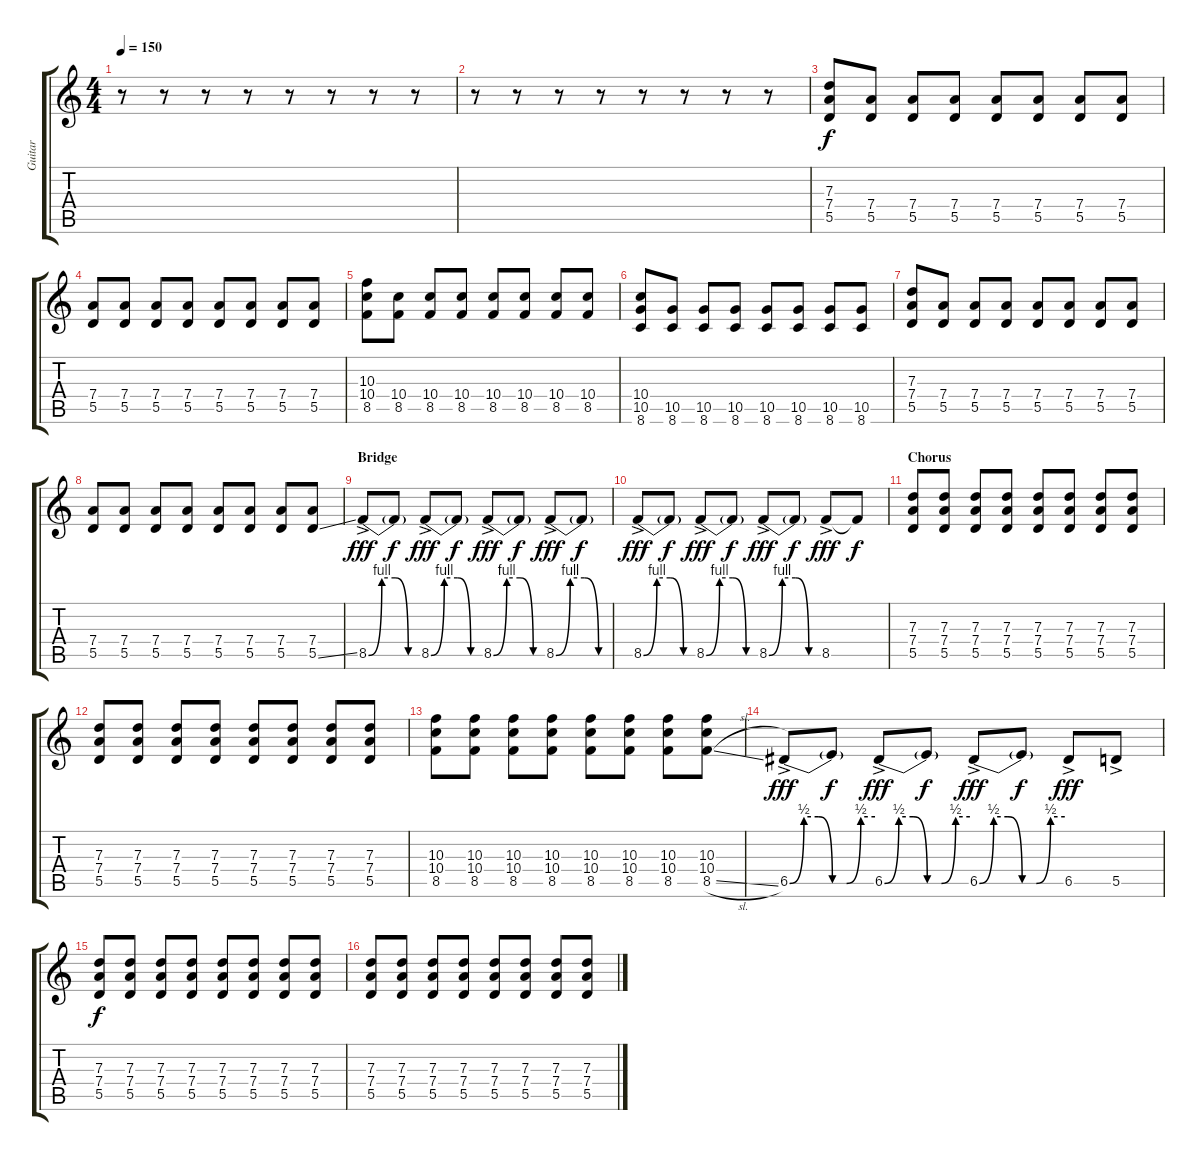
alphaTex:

\track ("Guitar" "Guitar") {instrument overdrivenguitar}
\staff {score tabs}
\tuning (E4 B3 G3 D3 A2 E2) {hide}
\ts (4 4)
\tempo 150
\clef g2
\ks c
r.8{dy f} r.8 r.8 r.8 r.8 r.8 r.8 r.8 |
r.8 r.8 r.8 r.8 r.8 r.8 r.8 r.8 |
(7.3 7.4 5.5).8 (7.4 5.5).8 (7.4 5.5).8 (7.4 5.5).8 (7.4 5.5).8 (7.4 5.5).8 (7.4 5.5).8 (7.4 5.5).8 |
(7.4 5.5).8 (7.4 5.5).8 (7.4 5.5).8 (7.4 5.5).8 (7.4 5.5).8 (7.4 5.5).8 (7.4 5.5).8 (7.4 5.5).8 |
(10.3 10.4 8.5).8 (10.4 8.5).8 (10.4 8.5).8 (10.4 8.5).8 (10.4 8.5).8 (10.4 8.5).8 (10.4 8.5).8 (10.4 8.5).8 |
(10.4 10.5 8.6).8 (10.5 8.6).8 (10.5 8.6).8 (10.5 8.6).8 (10.5 8.6).8 (10.5 8.6).8 (10.5 8.6).8 (10.5 8.6).8 |
(7.3 7.4 5.5).8 (7.4 5.5).8 (7.4 5.5).8 (7.4 5.5).8 (7.4 5.5).8 (7.4 5.5).8 (7.4 5.5).8 (7.4 5.5).8 |
(7.4 5.5).8 (7.4 5.5).8 (7.4 5.5).8 (7.4 5.5).8 (7.4 5.5).8 (7.4 5.5).8 (7.4 5.5).8 (7.4 5.5{ss}).8 |
\section ("" "Bridge")
8.5{be (custom 0 0 15 4 30 4 45 0 60 0) ac}.8{dy fff} 8.5{t}.8{dy f} 8.5{be (custom 0 0 15 4 30 4 45 0 60 0) ac}.8{dy fff} 8.5{t}.8{dy f} 8.5{be (custom 0 0 15 4 30 4 45 0 60 0) ac}.8{dy fff} 8.5{t}.8{dy f} 8.5{be (custom 0 0 15 4 30 4 45 0 60 0) ac}.8{dy fff} 8.5{t}.8{dy f} |
8.5{be (custom 0 0 15 4 30 4 45 0 60 0) ac}.8{dy fff} 8.5{t}.8{dy f} 8.5{be (custom 0 0 15 4 30 4 45 0 60 0) ac}.8{dy fff} 8.5{t}.8{dy f} 8.5{be (custom 0 0 15 4 30 4 45 0 60 0) ac}.8{dy fff} 8.5{t}.8{dy f} 8.5{ac}.8{dy fff} 8.5{t}.8{dy f} |
\section ("" "Chorus")
(7.3 7.4 5.5).8 (7.3 7.4 5.5).8 (7.3 7.4 5.5).8 (7.3 7.4 5.5).8 (7.3 7.4 5.5).8 (7.3 7.4 5.5).8 (7.3 7.4 5.5).8 (7.3 7.4 5.5).8 |
(7.3 7.4 5.5).8 (7.3 7.4 5.5).8 (7.3 7.4 5.5).8 (7.3 7.4 5.5).8 (7.3 7.4 5.5).8 (7.3 7.4 5.5).8 (7.3 7.4 5.5).8 (7.3 7.4 5.5).8 |
(10.3 10.4 8.5).8 (10.3 10.4 8.5).8 (10.3 10.4 8.5).8 (10.3 10.4 8.5).8 (10.3 10.4 8.5).8 (10.3 10.4 8.5).8 (10.3 10.4 8.5).8 (10.3 10.4 8.5{sl}).8 |
6.5{be (custom 0 0 10 2 20 2 30 0 40 0 50 2 60 2) ac}.8{dy fff} 6.5{t}.8{dy f} 6.5{be (custom 0 0 10 2 20 2 30 0 40 0 50 2 60 2) ac}.8{dy fff} 6.5{t}.8{dy f} 6.5{be (custom 0 0 10 2 20 2 30 0 40 0 50 2 60 2) ac}.8{dy fff} 6.5{t}.8{dy f} 6.5{ac}.8{dy fff} 5.5{ac}.8 |
(7.3 7.4 5.5).8{dy f} (7.3 7.4 5.5).8 (7.3 7.4 5.5).8 (7.3 7.4 5.5).8 (7.3 7.4 5.5).8 (7.3 7.4 5.5).8 (7.3 7.4 5.5).8 (7.3 7.4 5.5).8 |
(7.3 7.4 5.5).8 (7.3 7.4 5.5).8 (7.3 7.4 5.5).8 (7.3 7.4 5.5).8 (7.3 7.4 5.5).8 (7.3 7.4 5.5).8 (7.3 7.4 5.5).8 (7.3 7.4 5.5).8
